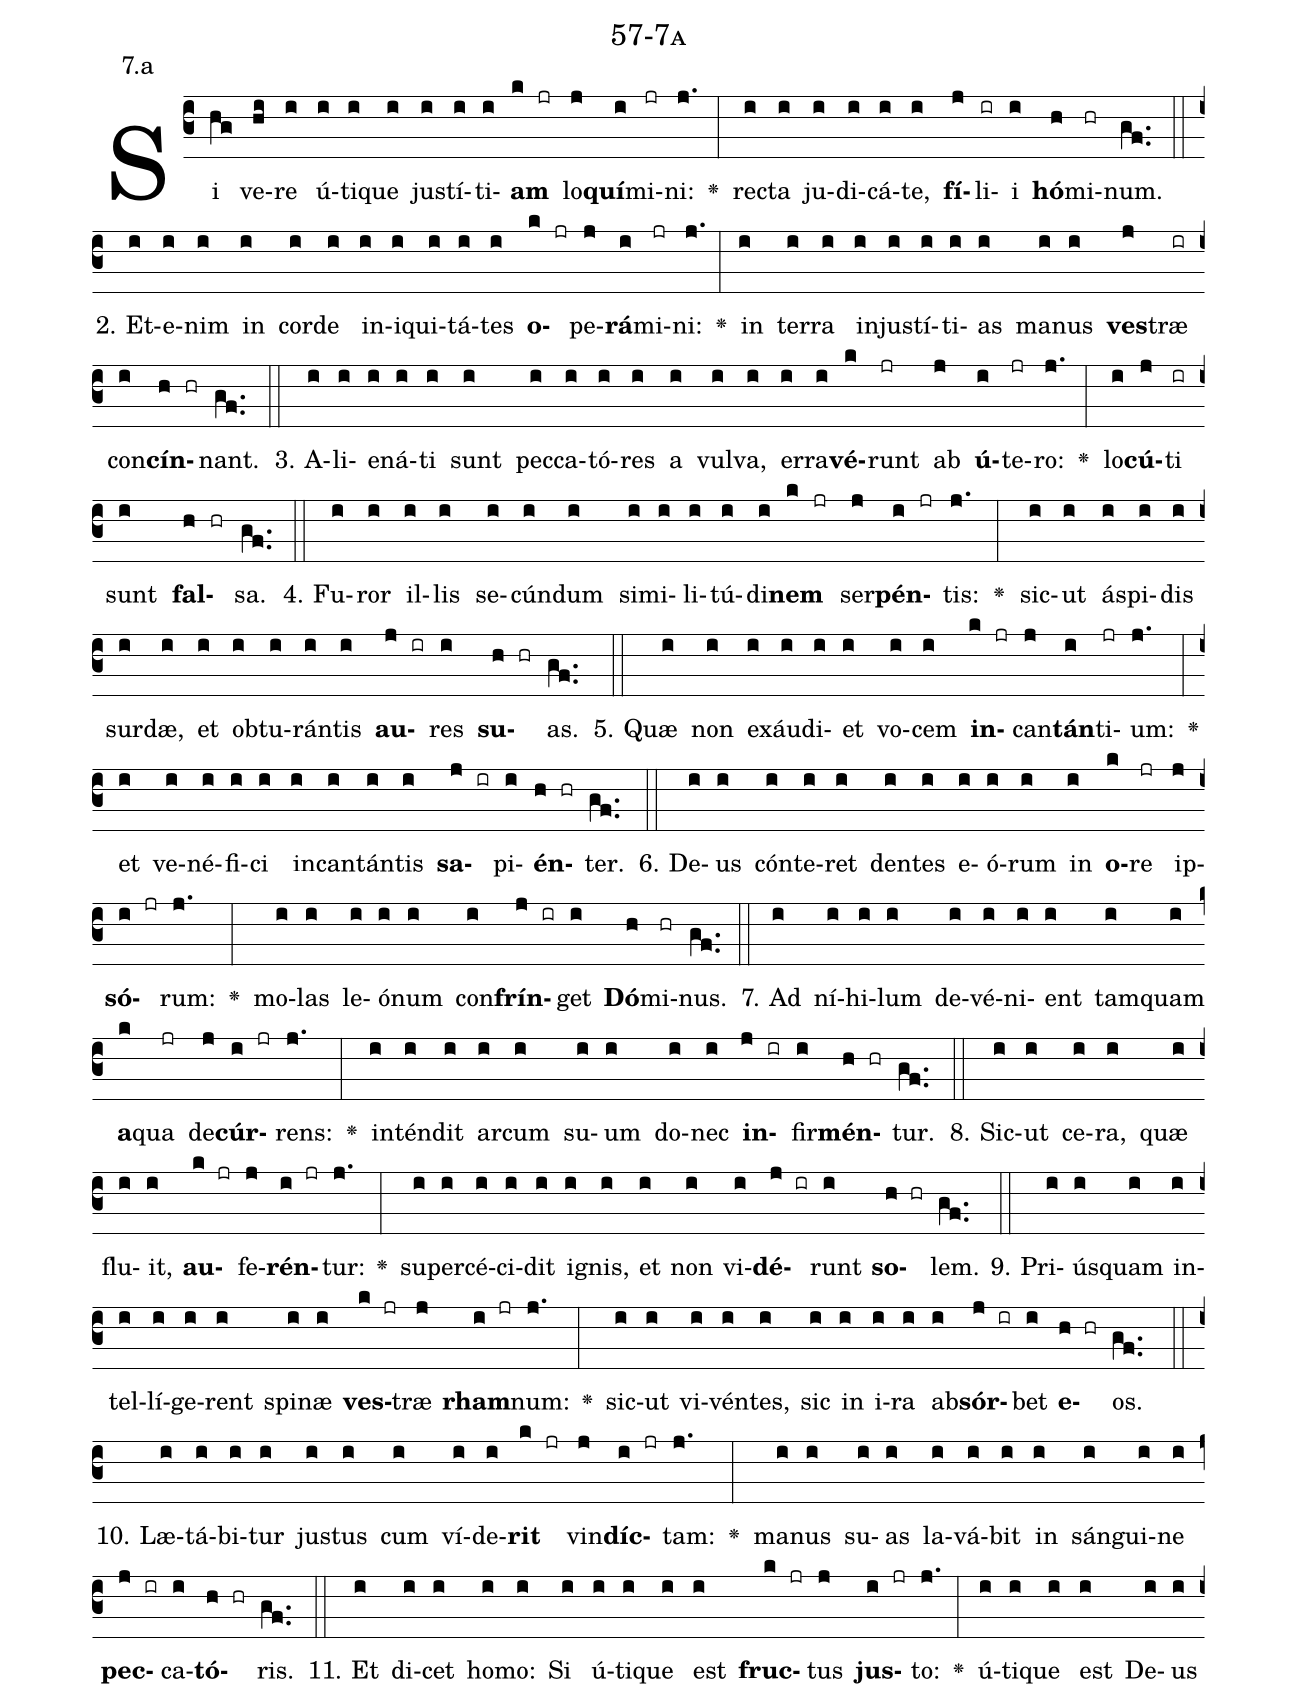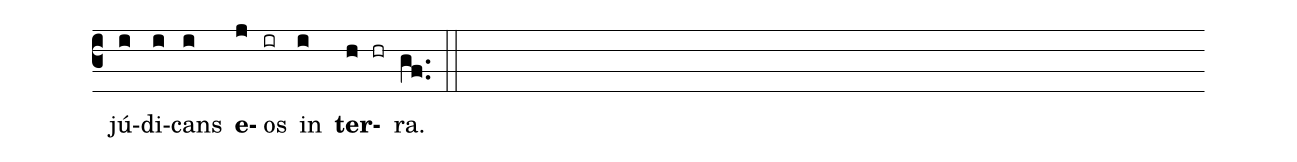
name: 57-7a;
annotation: 7.a;
%%
(c3)Si(hg) ve(hi)re(i) ú(i)ti(i)que(i) jus(i)tí(i)ti(i)<b>am</b>(k jr) lo(j)<b>quí</b>(i)mi(jr)ni:(j.) <v>\greheightstar</v>(:) rec(i)ta(i) ju(i)di(i)cá(i)te,(i) <b>fí</b>(j)li(ir)i(i) <b>hó</b>(h)mi(hr)num.(gf..) (::)
2. Et(i)e(i)nim(i) in(i) cor(i)de(i) in(i)i(i)qui(i)tá(i)tes(i) <b>o</b>(k jr)pe(j)<b>rá</b>(i)mi(jr)ni:(j.) <v>\greheightstar</v>(:) in(i) ter(i)ra(i) in(i)jus(i)tí(i)ti(i)as(i) ma(i)nus(i) <b>ves</b>(j)træ(ir) con(i)<b>cín</b>(h hr)nant.(gf..) (::)
3. A(i)li(i)e(i)ná(i)ti(i) sunt(i) pec(i)ca(i)tó(i)res(i) a(i) vul(i)va,(i) er(i)ra(i)<b>vé</b>(k)runt(jr) ab(j) <b>ú</b>(i)te(jr)ro:(j.) <v>\greheightstar</v>(:) lo(i)<b>cú</b>(j)ti(ir) sunt(i) <b>fal</b>(h hr)sa.(gf..) (::)
4. Fu(i)ror(i) il(i)lis(i) se(i)cún(i)dum(i) si(i)mi(i)li(i)tú(i)di(i)<b>nem</b>(k jr) ser(j)<b>pén</b>(i jr)tis:(j.) <v>\greheightstar</v>(:) sic(i)ut(i) ás(i)pi(i)dis(i) sur(i)dæ,(i) et(i) ob(i)tu(i)rán(i)tis(i) <b>au</b>(j ir)res(i) <b>su</b>(h hr)as.(gf..) (::)
5. Quæ(i) non(i) ex(i)áu(i)di(i)et(i) vo(i)cem(i) <b>in</b>(k jr)can(j)<b>tán</b>(i)ti(jr)um:(j.) <v>\greheightstar</v>(:) et(i) ve(i)né(i)fi(i)ci(i) in(i)can(i)tán(i)tis(i) <b>sa</b>(j ir)pi(i)<b>én</b>(h hr)ter.(gf..) (::)
6. De(i)us(i) cón(i)te(i)ret(i) den(i)tes(i) e(i)ó(i)rum(i) in(i) <b>o</b>(k)re(jr) ip(j)<b>só</b>(i jr)rum:(j.) <v>\greheightstar</v>(:) mo(i)las(i) le(i)ó(i)num(i) con(i)<b>frín</b>(j ir)get(i) <b>Dó</b>(h)mi(hr)nus.(gf..) (::)
7. Ad(i) ní(i)hi(i)lum(i) de(i)vé(i)ni(i)ent(i) tam(i)quam(i) <b>a</b>(k)qua(jr) de(j)<b>cúr</b>(i jr)rens:(j.) <v>\greheightstar</v>(:) in(i)tén(i)dit(i) ar(i)cum(i) su(i)um(i) do(i)nec(i) <b>in</b>(j ir)fir(i)<b>mén</b>(h hr)tur.(gf..) (::)
8. Sic(i)ut(i) ce(i)ra,(i) quæ(i) flu(i)it,(i) <b>au</b>(k jr)fe(j)<b>rén</b>(i jr)tur:(j.) <v>\greheightstar</v>(:) su(i)per(i)cé(i)ci(i)dit(i) i(i)gnis,(i) et(i) non(i) vi(i)<b>dé</b>(j ir)runt(i) <b>so</b>(h hr)lem.(gf..) (::)
9. Pri(i)ús(i)quam(i) in(i)tel(i)lí(i)ge(i)rent(i) spi(i)næ(i) <b>ves</b>(k jr)træ(j) <b>rham</b>(i jr)num:(j.) <v>\greheightstar</v>(:) sic(i)ut(i) vi(i)vén(i)tes,(i) sic(i) in(i) i(i)ra(i) ab(i)<b>sór</b>(j ir)bet(i) <b>e</b>(h hr)os.(gf..) (::)
10. Læ(i)tá(i)bi(i)tur(i) jus(i)tus(i) cum(i) ví(i)de(i)<b>rit</b>(k jr) vin(j)<b>díc</b>(i jr)tam:(j.) <v>\greheightstar</v>(:) ma(i)nus(i) su(i)as(i) la(i)vá(i)bit(i) in(i) sán(i)gui(i)ne(i) <b>pec</b>(j ir)ca(i)<b>tó</b>(h hr)ris.(gf..) (::)
11. Et(i) di(i)cet(i) ho(i)mo:(i) Si(i) ú(i)ti(i)que(i) est(i) <b>fruc</b>(k jr)tus(j) <b>jus</b>(i jr)to:(j.) <v>\greheightstar</v>(:) ú(i)ti(i)que(i) est(i) De(i)us(i) jú(i)di(i)cans(i) <b>e</b>(j)os(ir) in(i) <b>ter</b>(h hr)ra.(gf..) (::)
